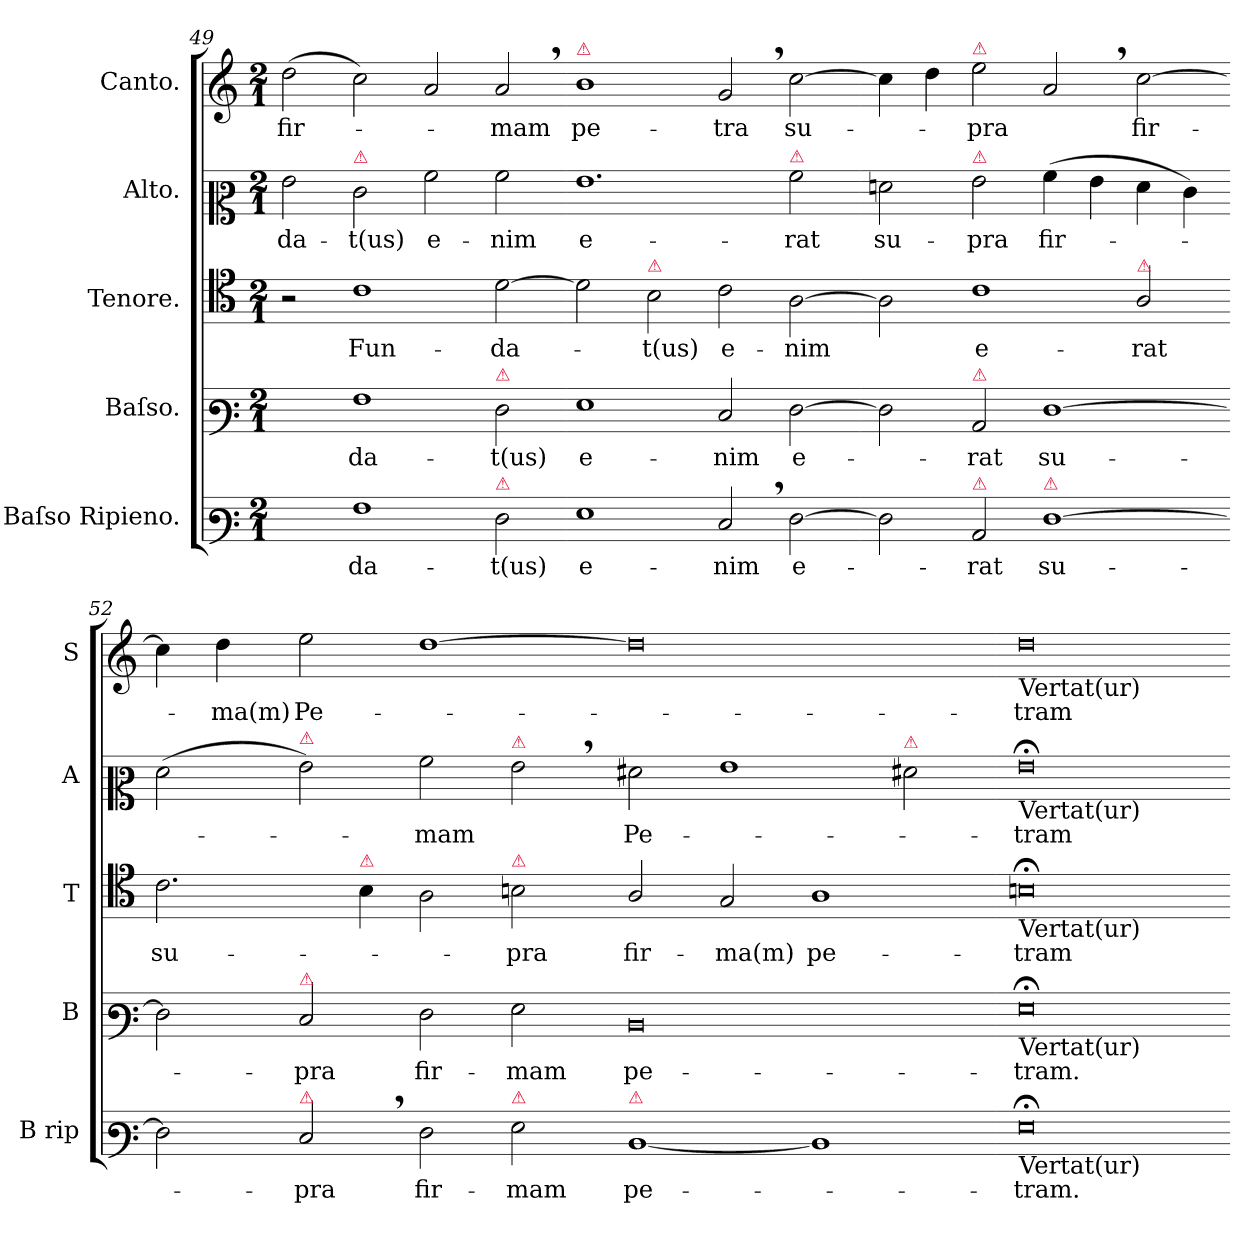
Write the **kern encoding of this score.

**kern	**text	**kern	**text	**kern	**text	**kern	**text	**kern	**text
*part5	*part5	*part4	*part4	*part3	*part3	*part2	*part2	*part1	*part1
*staff5	*staff5	*staff4	*staff4	*staff3	*staff3	*staff2	*staff2	*staff1	*staff1
*I"Baſso Ripieno.	*	*I"Baſso.	*	*I"Tenore.	*	*I"Alto.	*	*I"Canto.	*
*I'B rip	*	*I'B	*	*I'T	*	*I'A	*	*I'S	*
*clefF3	*	*clefF3	*	*clefC4	*	*clefC2	*	*clefG2	*
*k[]	*	*k[]	*	*k[]	*	*k[]	*	*k[]	*
*G:mix	*	*G:mix	*	*G:mix	*	*G:mix	*	*G:mix	*
*M2/1	*	*M2/1	*	*M2/1	*	*M2/1	*	*M2/1	*
=49	=49	=49	=49	=49	=49	=49	=49	=49	=49
2ryy	.	2ryy	.	2r	.	2g\	-da-	(2dd\	fir-
!	!	!	!	!	!	!LO:TX:a:color=crimson:t=⚠	!	!	!
1A	-da-	1A	-da-	1c	Fun-	2e\	-t(us)	2cc\)	.
.	.	.	.	.	.	2a\	e-	2a/	.
!	!	!LO:TX:a:color=crimson:t=⚠	!	!	!	!	!	!	!
!LO:TX:a:color=crimson:t=⚠	!	!	!	!	!	!	!	!	!
2F\	-t(us)	2F\	-t(us)	[2d\	-da-	2a\	-nim	2a,</	-mam
=50-	=50-	=50-	=50-	=50-	=50-	=50-	=50-	=50-	=50-
!	!	!	!	!	!	!	!	!LO:TX:a:color=crimson:t=⚠	!
1G	e-	1G	e-	2d\]	.	1.g	e-	1b	pe-
!	!	!	!	!LO:TX:a:color=crimson:t=⚠	!	!	!	!	!
.	.	.	.	2B\	-t(us)	.	.	.	.
2E,</	-nim	2E/	-nim	2c\	e-	.	.	2g,</	-tra
!	!	!	!	!	!	!LO:TX:a:color=crimson:t=⚠	!	!	!
[2F\	e-	[2F\	e-	[2A\	-nim	2a\	-rat	[2cc\	su-
=51-	=51-	=51-	=51-	=51-	=51-	=51-	=51-	=51-	=51-
2F\]	.	2F\]	.	2A\]	.	2fn\	su-	4cc\]	.
.	.	.	.	.	.	.	.	4dd\	.
!	!	!	!	!	!	!	!	!LO:TX:a:color=crimson:t=⚠	!
!	!	!	!	!	!	!LO:TX:a:color=crimson:t=⚠	!	!	!
!	!	!LO:TX:a:color=crimson:t=⚠	!	!	!	!	!	!	!
!LO:TX:a:color=crimson:t=⚠	!	!	!	!	!	!	!	!	!
2C/	-rat	2C/	-rat	1c	e-	2g\	-pra	2ee\	-pra
!LO:TX:a:color=crimson:t=⚠	!	!	!	!	!	!	!	!	!
[1F	su-	[1F	su-	.	.	(4a\	fir-	2a,</	.
.	.	.	.	.	.	4g\	.	.	.
!	!	!	!	!LO:TX:a:color=crimson:t=⚠	!	!	!	!	!
.	.	.	.	2A/	-rat	4f\	.	[2cc\	fir-
.	.	.	.	.	.	4e\)	.	.	.
=52-	=52-	=52-	=52-	=52-	=52-	=52-	=52-	=52-	=52-
2F]	.	2F]	.	2.c\	su-	(2f\	.	4cc\]	.
.	.	.	.	.	.	.	.	4dd\	-ma(m)
!	!	!	!	!	!	!LO:TX:a:color=crimson:t=⚠	!	!	!
!	!	!LO:TX:a:color=crimson:t=⚠	!	!	!	!	!	!	!
!LO:TX:a:color=crimson:t=⚠	!	!	!	!	!	!	!	!	!
2E,</	-pra	2E/	-pra	.	.	2g\)	.	2ee\	Pe-
!	!	!	!	!LO:TX:a:color=crimson:t=⚠	!	!	!	!	!
.	.	.	.	4B\	.	.	.	.	.
2F\	fir-	2F\	fir-	2A\	.	2a\	-mam	[1dd	.
!	!	!	!	!	!	!LO:TX:a:color=crimson:t=⚠	!	!	!
!	!	!	!	!LO:TX:a:color=crimson:t=⚠	!	!	!	!	!
!LO:TX:a:color=crimson:t=⚠	!	!	!	!	!	!	!	!	!
2G\	-mam	2G\	-mam	2Bn\	-pra	2g,<\	.	.	.
=53-	=53-	=53-	=53-	=53-	=53-	=53-	=53-	=53-	=53-
!LO:TX:a:color=crimson:t=⚠	!	!	!	!	!	!	!	!	!
[1D	pe-	0D	pe-	2A/	fir-	2f#X\	Pe-	0dd]	.
.	.	.	.	2G/	-ma(m)	1g	.	.	.
1D]	.	.	.	1A	pe-	.	.	.	.
!	!	!	!	!	!	!LO:TX:a:color=crimson:t=⚠	!	!	!
.	.	.	.	.	.	2f#X\	.	.	.
=54-	=54-	=54-	=54-	=54-	=54-	=54-	=54-	=54-	=54-
!	!	!	!	!	!	!	!	!LO:TX:b:t=Vertat(ur)	!
!	!	!	!	!	!	!LO:TX:b:t=Vertat(ur)	!	!	!
!	!	!	!	!LO:TX:b:t=Vertat(ur)	!	!	!	!	!
!	!	!LO:TX:b:t=Vertat(ur)	!	!	!	!	!	!	!
!LO:TX:b:t=Vertat(ur)	!	!	!	!	!	!	!	!	!
0G;<	-tram.	0G;<	-tram.	0Bn;<	-tram	0g;<	-tram	0dd	-tram
=-	=-	=-	=-	=-	=-	=-	=-	=-	=-
*-	*-	*-	*-	*-	*-	*-	*-	*-	*-
